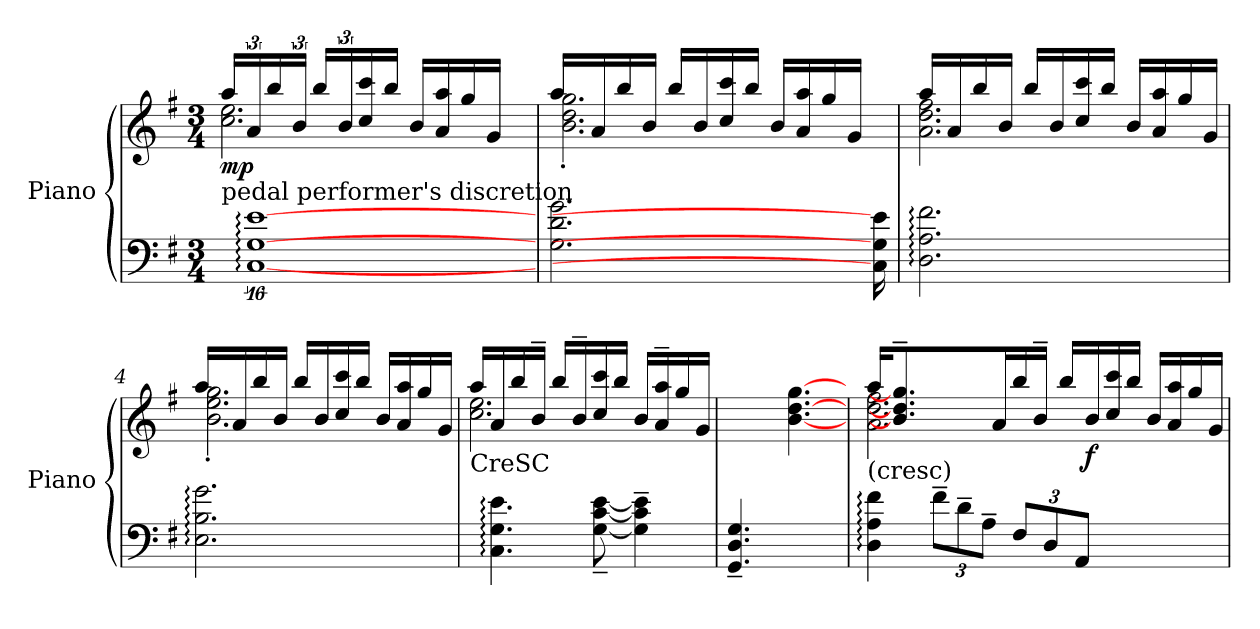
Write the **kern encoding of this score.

**kern	**kern	**dynam
*part1	*part1	*part1
*staff2	*staff1	*staff1/2
*I"Piano	*	*
*I'Piano	*	*
*clefF4	*clefG2	*
*k[f#]	*k[f#]	*
*M3/4	*M3/4	*
*MM92	*MM92	*
=1	=1	=1
*	*^	*
!	!LO:TX:b:t=pedal performer's discretion	!	!
!	!	!	!LO:DY:b
16ryy	16aa/LL	2.cc\ 2.ee\	mp
[16%11C\: [16%11G\: [16%11e\:	24a/	.	.
.	16bb/	.	.
.	24b/JJ	.	.
.	16bb/LL	.	.
.	24b/	.	.
.	16cc/ 16ccc/	.	.
.	16bb/JJ	.	.
.	16b/LL	.	.
.	16a/ 16aa/	.	.
.	16gg/	.	.
.	16g/JJ	.	.
.	16ryy	.	.
=2	=2	=2	=2
2.G\ 2.d\ 2.g\	16aa/LL	2.b\'< 2.dd\'< 2.gg\'<	.
.	16a/	.	.
.	16bb/	.	.
.	16b/JJ	.	.
.	16bb/LL	.	.
.	16b/	.	.
.	16cc/ 16ccc/	.	.
.	16bb/JJ	.	.
.	16b/LL	.	.
.	16a/ 16aa/	.	.
.	16gg/	.	.
.	16g/JJ	.	.
16C\] 16G\] 16e\]	16ryy	16ryy	.
=3	=3	=3	=3
2.D\: 2.A\: 2.f#\:	16aa/LL	2.a\ 2.dd\ 2.ff#\	.
.	16a/	.	.
.	16bb/	.	.
.	16b/JJ	.	.
.	16bb/LL	.	.
.	16b/	.	.
.	16cc/ 16ccc/	.	.
.	16bb/JJ	.	.
.	16b/LL	.	.
.	16a/ 16aa/	.	.
.	16gg/	.	.
.	16g/JJ	.	.
!!LO:LB:g=z	!!
=4	=4	=4	=4
2.E\: 2.B\: 2.g\:	16aa/LL	2.b\'< 2.ee\'< 2.gg\'<	.
.	16a/	.	.
.	16bb/	.	.
.	16b/JJ	.	.
.	16bb/LL	.	.
.	16b/	.	.
.	16cc/ 16ccc/	.	.
.	16bb/JJ	.	.
.	16b/LL	.	.
.	16a/ 16aa/	.	.
.	16gg/	.	.
.	16g/JJ	.	.
=5	=5	=5	=5
*^	*	*	*
!	!	!LO:TX:b:t=CreSC	!	!
16ryy	4.ryy	16aa/LL	2.cc\ 2.ee\	.
4.C\: 4.G\: 4.e\:	.	16a/	.	.
.	.	16bb/	.	.
.	.	16b~</JJ	.	.
.	.	16bb/LL	.	.
.	.	16b~</	.	.
.	[<8G\~> [>8c\~> [>8e\~>	16cc/ 16ccc/	.	.
4ryy	.	16bb/JJ	.	.
.	4G\]~> 4c\]~> 4e\]~>	16b/LL	.	.
.	.	16a/~< 16aa/~<	.	.
.	.	16gg/	.	.
16ryy	.	16g/JJ	.	.
*v	*v	*	*	*
*	*v	*v	*
=6	=6	=6
4.GG/~> 4.D/~> 4.G/~>	4.ryy	.
4.ryy	[4.b\ [4.dd\ [4.gg\	.
!!LO:LB:g=z
=7	=7	=7
*	*^	*
!	!LO:TX:b:t=(cresc)	!	!
4D\: 4A\: 4f#\:	16aa/LL	2.a\ 2.dd\ 2.ff#\	.
.	4.b\]~< 4.dd\]~< 4.gg\]~<	.	.
12f#~>\L	.	.	.
12d~>\	.	.	.
12A~>\J	.	.	.
.	16a/	.	.
12F#/L	16bb/	.	.
.	16b~</JJ	.	.
12D/	.	.	.
.	16bb/LL	.	.
12AA/J	.	.	.
!	!	!	!LO:DY:b
.	16b/	.	f
4.ryy	16cc/ 16ccc/	4.ryy	.
.	16bb/JJ	.	.
.	16b/LL	.	.
.	16a/ 16aa/	.	.
.	16gg/	.	.
.	16g/JJ	.	.
*	*v	*v	*
=	=	=
*-	*-	*-
